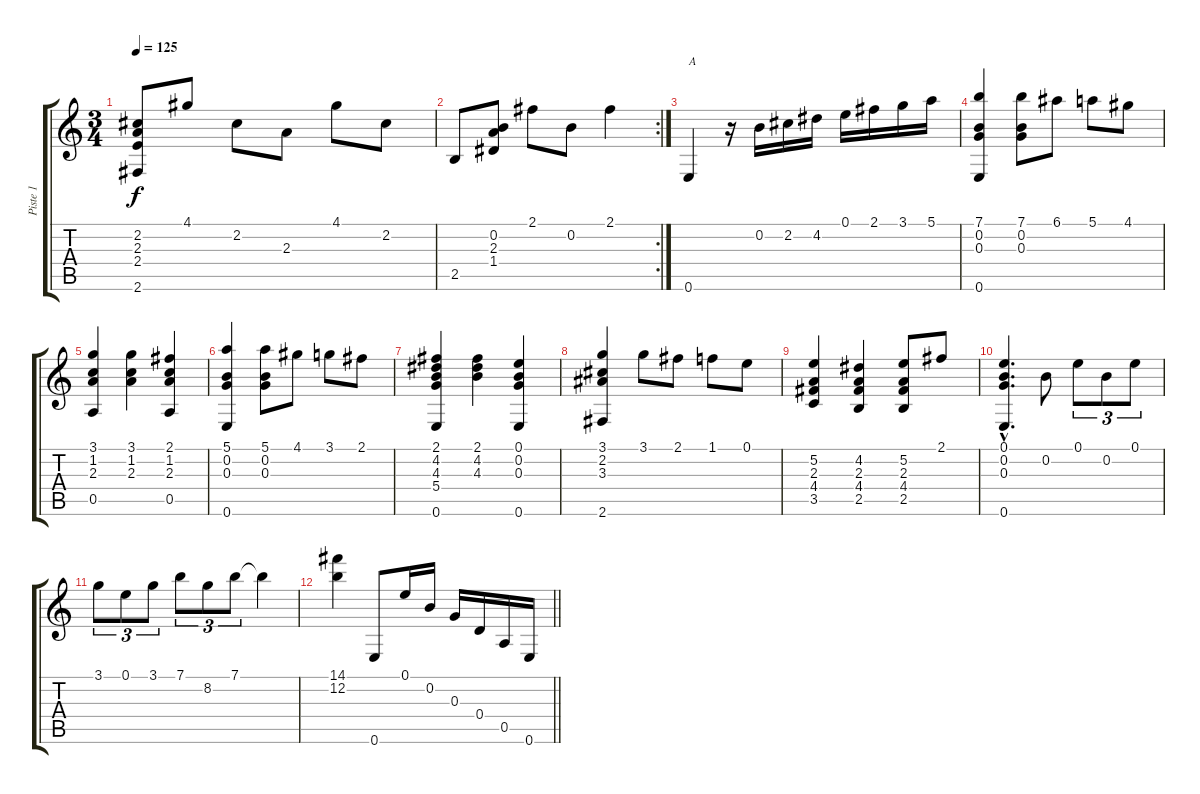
\track ("Piste 1" "Piste 1") {instrument acousticguitarnylon}
\staff {score tabs}
\tuning (E4 B3 G3 D3 A2 E2) {hide}
\ts (3 4)
\tempo 125
\clef g2
\ks c
(2.2 2.3 2.4 2.6).8{dy f} 4.1.8 2.2.8 2.3.8 4.1.8 2.2.8 |
\rc 2
2.5.8 (0.2 2.3 1.4).8 2.1.8 0.2.8 2.1.4 |
0.6.4{txt "A"} r.16 0.2.16 2.2.16 4.2.16 0.1.16 2.1.16 3.1.16 5.1.16 |
(7.1 0.2 0.3 0.6).4 (7.1 0.2 0.3).8 6.1.8 5.1.8 4.1.8 |
(3.1 1.2 2.3 0.5).4 (3.1 1.2 2.3).4 (2.1 1.2 2.3 0.5).4 |
(5.1 0.2 0.3 0.6).4 (5.1 0.2 0.3).8 4.1.8 3.1.8 2.1.8 |
(2.1 4.2 4.3 5.4 0.6).4 (2.1 4.2 4.3).4 (0.1 0.2 0.3 0.6).4 |
(3.1 2.2 3.3 2.6).4 3.1.8 2.1.8 1.1.8 0.1.8 |
(5.2 2.3 4.4 3.5).4 (4.2 2.3 4.4 2.5).4 (5.2 2.3 4.4 2.5).8 2.1.8 |
(0.1{hac} 0.2{hac} 0.3{hac} 0.6{hac}).4{d} 0.2.8 0.1.8{tu (3 2)} 0.2.8{tu (3 2)} 0.1.8{tu (3 2)} |
3.1.8{tu (3 2)} 0.1.8{tu (3 2)} 3.1.8{tu (3 2)} 7.1.8{tu (3 2)} 8.2.8{tu (3 2)} 7.1.8{tu (3 2)} 7.1{t}.4 |
\barLineRight lightlight
(14.1 12.2).4 0.6.8 0.1.16 0.2.16 0.3.16 0.4.16 0.5.16 0.6.16
